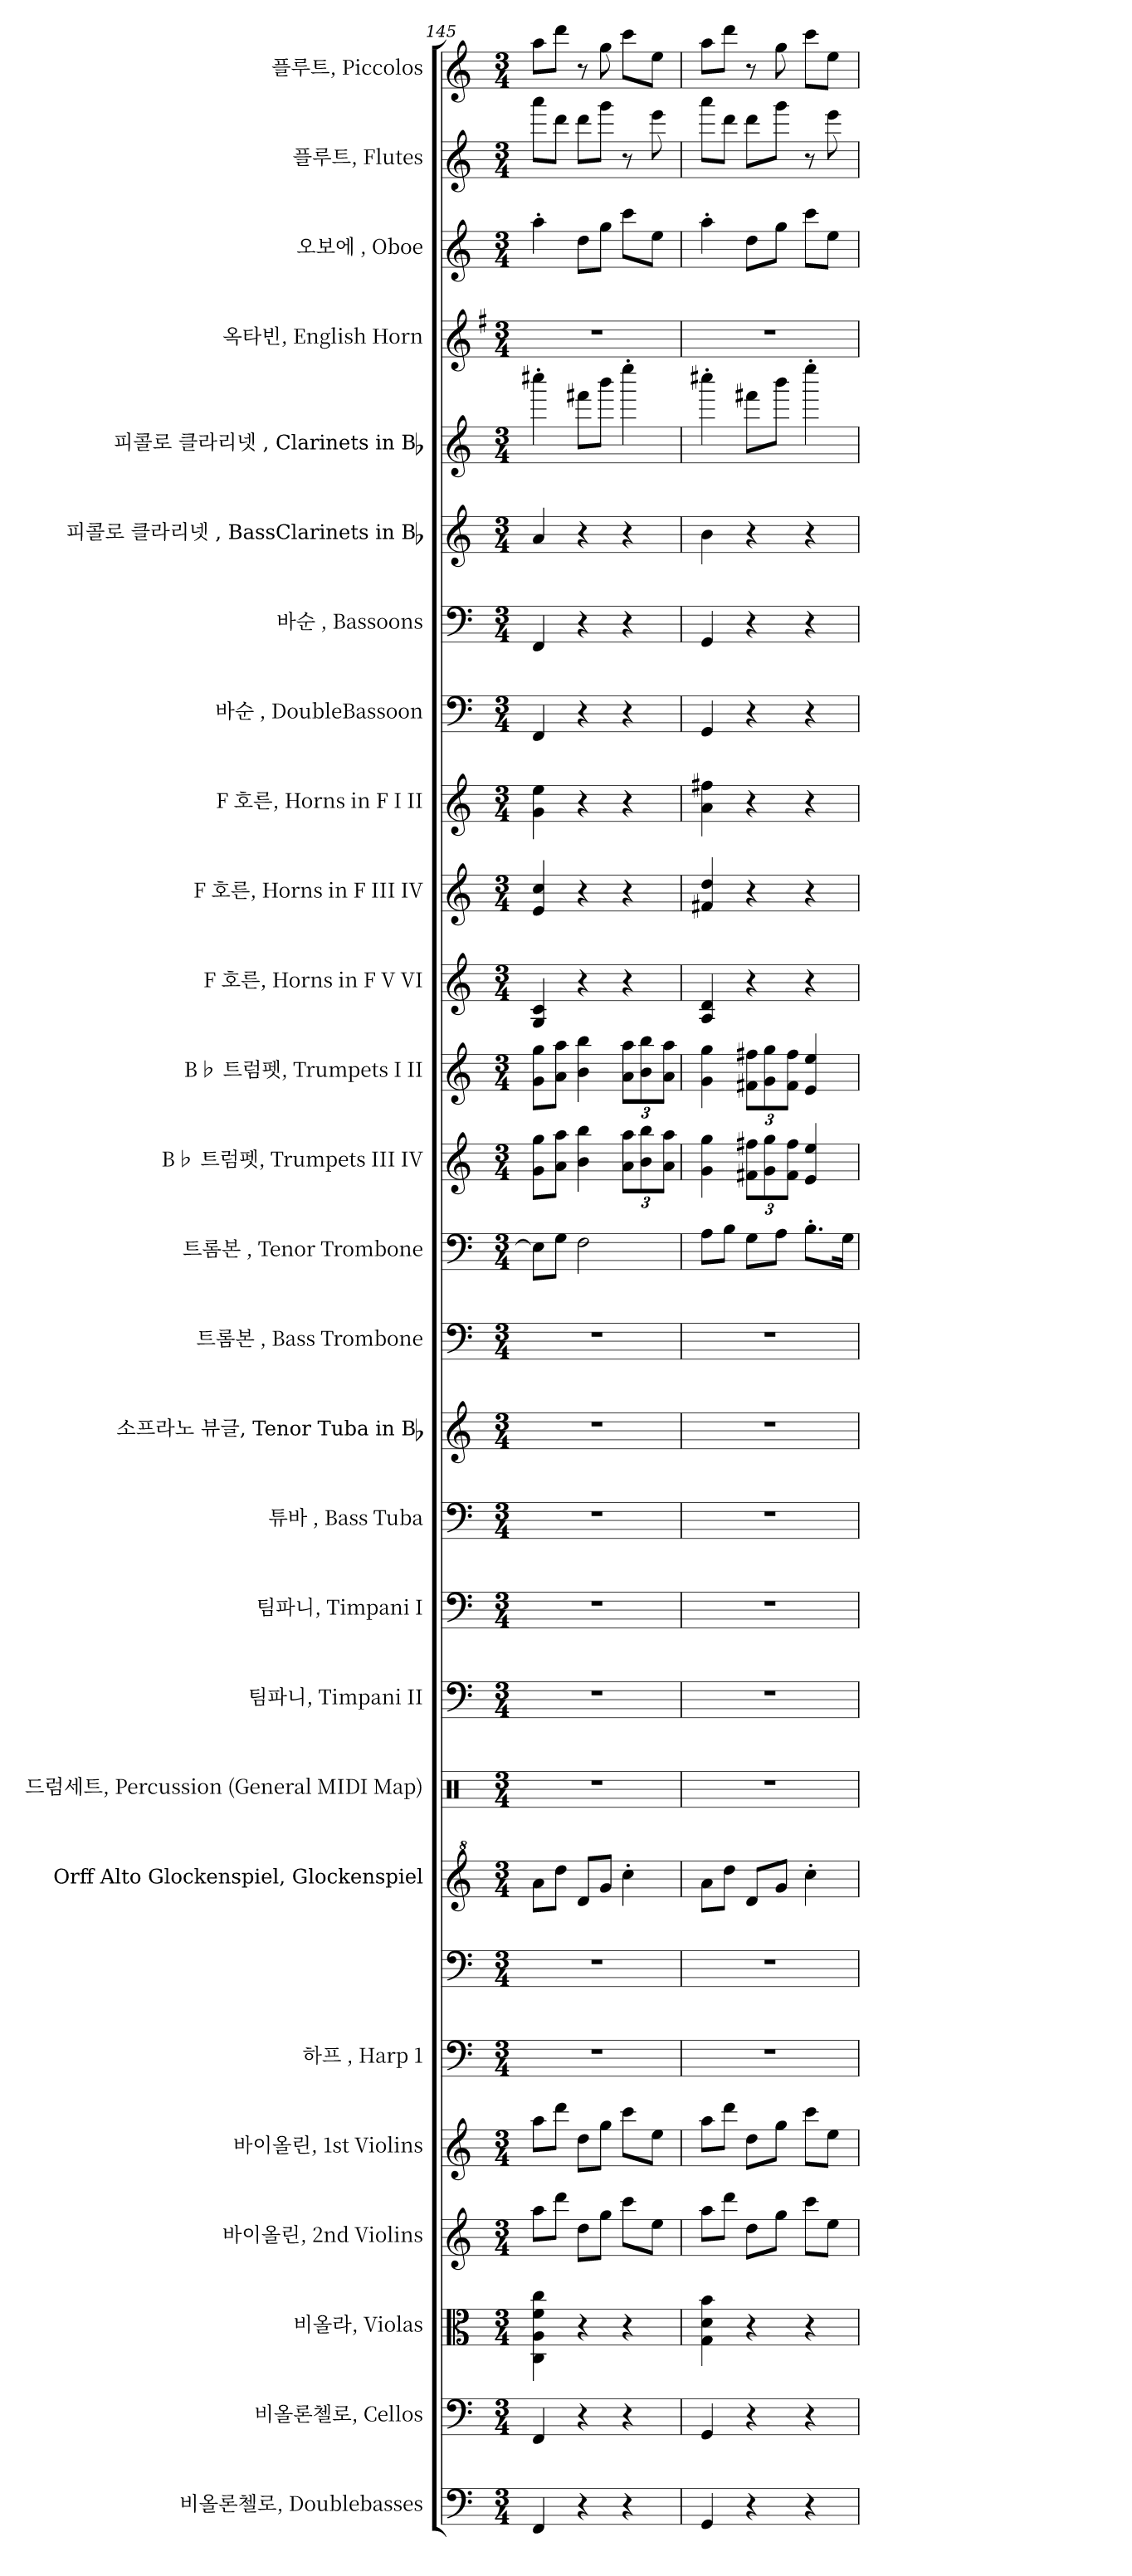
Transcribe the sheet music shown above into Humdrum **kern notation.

**kern	**kern	**kern	**kern	**kern	**kern	**kern	**kern	**kern	**kern	**kern	**kern	**kern	**kern	**kern	**kern	**kern	**kern	**kern	**kern	**kern	**kern	**kern	**kern	**kern	**kern	**kern	**kern
*part27	*part26	*part25	*part24	*part23	*part22	*part22	*part21	*part20	*part19	*part18	*part17	*part16	*part15	*part14	*part13	*part12	*part11	*part10	*part9	*part8	*part7	*part6	*part5	*part4	*part3	*part2	*part1
*staff28	*staff27	*staff26	*staff25	*staff24	*staff23	*staff22	*staff21	*staff20	*staff19	*staff18	*staff17	*staff16	*staff15	*staff14	*staff13	*staff12	*staff11	*staff10	*staff9	*staff8	*staff7	*staff6	*staff5	*staff4	*staff3	*staff2	*staff1
*I"비올론첼로, Doublebasses	*I"비올론첼로, Cellos	*I"비올라, Violas	*I"바이올린, 2nd Violins	*I"바이올린, 1st Violins	*I"하프 , Harp 1	*	*I"Orff Alto Glockenspiel, Glockenspiel	*I"드럼세트, Percussion (General MIDI Map)	*I"팀파니, Timpani II	*I"팀파니, Timpani I	*I"튜바 , Bass Tuba	*I"소프라노 뷰글, Tenor Tuba in Bb	*I"트롬본 , Bass Trombone	*I"트롬본 , Tenor Trombone	*I"B♭ 트럼펫, Trumpets III IV	*I"B♭ 트럼펫, Trumpets I II	*I"F 호른, Horns in F  V  VI	*I"F 호른, Horns in F III IV	*I"F 호른, Horns in F  I  II	*I"바순 , DoubleBassoon	*I"바순 , Bassoons	*I"피콜로 클라리넷 , BassClarinets in Bb	*I"피콜로 클라리넷 , Clarinets in Bb	*I"옥타빈, English Horn	*I"오보에 , Oboe	*I"플루트, Flutes	*I"플루트, Piccolos
*	*	*I'Vlas.	*I'Vlns.	*I'Vlns.	*I'Hrp.	*	*I'O. A. Glk.	*	*I'Timp.	*I'Timp.	*I'Tba.	*	*I'Tbn.	*I'Tbn.	*I'B♭ Tpt.	*I'B♭ Tpt.	*I'F Hn.	*I'F Hn.	*I'F Hn.	*	*I'Bsn.	*	*	*	*I'Ob.	*I'Fl.	*
*clefF4	*clefF4	*clefC3	*clefG2	*clefG2	*clefF4	*clefF4	*clefG^2	*clefX	*clefF4	*clefF4	*clefF4	*clefG2	*clefF4	*clefF4	*clefG2	*clefG2	*clefG2	*clefG2	*clefG2	*clefF4	*clefF4	*clefG2	*clefG2	*clefG2	*clefG2	*clefG2	*clefG2
*	*	*	*	*	*	*	*	*	*	*	*	*	*	*	*ITrd1c2	*ITrd1c2	*ITrd4c7	*ITrd4c7	*ITrd4c7	*	*	*ITrd-5c-8	*ITrd-5c-8	*ITrd4c7	*	*	*
*k[]	*k[]	*k[]	*k[]	*k[]	*k[]	*k[]	*k[]	*k[]	*k[]	*k[]	*k[]	*k[]	*k[]	*k[]	*k[b-e-]	*k[b-e-]	*k[b-]	*k[b-]	*k[b-]	*k[]	*k[]	*k[b-e-a-d-]	*k[b-e-a-d-]	*k[]	*k[]	*k[]	*k[]
*M3/4	*M3/4	*M3/4	*M3/4	*M3/4	*M3/4	*M3/4	*M3/4	*M3/4	*M3/4	*M3/4	*M3/4	*M3/4	*M3/4	*M3/4	*M3/4	*M3/4	*M3/4	*M3/4	*M3/4	*M3/4	*M3/4	*M3/4	*M3/4	*M3/4	*M3/4	*M3/4	*M3/4
=145	=145	=145	=145	=145	=145	=145	=145	=145	=145	=145	=145	=145	=145	=145	=145	=145	=145	=145	=145	=145	=145	=145	=145	=145	=145	=145	=145
4FF/	4FF/	4C\ 4A\ 4f\ 4cc\	8aa\L	8aa\L	2.r	2.r	8aa\L	2.r	2.r	2.r	2.r	2.r	2.r	8E\L]	8f\ 8ff\L	8f\ 8ff\L	4C/ 4F/	4A/ 4f/	4c\ 4a\	4FF/	4FF/	4ff/	4aaaan'\	2.r	4aa'\	8aaa\L	8aa\L
.	.	.	8ddd\J	8ddd\J	.	.	8ddd\J	.	.	.	.	.	.	8G\J	8g\ 8gg\J	8g\ 8gg\J	.	.	.	.	.	.	.	.	.	8ddd\J	8ddd\J
4r	4r	4r	8dd\L	8dd\L	.	.	8dd/L	.	.	.	.	.	.	2F\	4a\ 4aa\	4a\ 4aa\	4r	4r	4r	4r	4r	4r	8ddddn\L	.	8dd\L	8ddd\L	8r
.	.	.	8gg\J	8gg\J	.	.	8gg/J	.	.	.	.	.	.	.	.	.	.	.	.	.	.	.	8gggg\J	.	8gg\J	8ggg\J	8gg\
*	*	*	*	*	*	*	*	*	*	*	*	*	*	*	*Xbrackettup	*Xbrackettup	*	*	*	*	*	*	*	*	*	*	*
4r	4r	4r	8ccc\L	8ccc\L	.	.	4ccc'\	.	.	.	.	.	.	.	12g\ 12gg\L	12g\ 12gg\L	4r	4r	4r	4r	4r	4r	4ccccc'\	.	8ccc\L	8r	8ccc\L
.	.	.	.	.	.	.	.	.	.	.	.	.	.	.	12a\ 12aa\	12a\ 12aa\	.	.	.	.	.	.	.	.	.	.	.
.	.	.	8ee\J	8ee\J	.	.	.	.	.	.	.	.	.	.	.	.	.	.	.	.	.	.	.	.	8ee\J	8eee\	8ee\J
.	.	.	.	.	.	.	.	.	.	.	.	.	.	.	12g\ 12gg\J	12g\ 12gg\J	.	.	.	.	.	.	.	.	.	.	.
!!LO:PB:g=z
=146	=146	=146	=146	=146	=146	=146	=146	=146	=146	=146	=146	=146	=146	=146	=146	=146	=146	=146	=146	=146	=146	=146	=146	=146	=146	=146	=146
4GG/	4GG/	4G\ 4d\ 4b\	8aa\L	8aa\L	2.r	2.r	8aa\L	2.r	2.r	2.r	2.r	2.r	2.r	8A\L	4f\ 4ff\	4f\ 4ff\	4D/ 4G/	4Bn/ 4g/	4d\ 4bn\	4GG/	4GG/	4gg\	4aaaan'\	2.r	4aa'\	8aaa\L	8aa\L
.	.	.	8ddd\J	8ddd\J	.	.	8ddd\J	.	.	.	.	.	.	8B\J	.	.	.	.	.	.	.	.	.	.	.	8ddd\J	8ddd\J
4r	4r	4r	8dd\L	8dd\L	.	.	8dd/L	.	.	.	.	.	.	8G\L	12en\ 12een\L	12en\ 12een\L	4r	4r	4r	4r	4r	4r	8ddddn\L	.	8dd\L	8ddd\L	8r
.	.	.	.	.	.	.	.	.	.	.	.	.	.	.	12f\ 12ff\	12f\ 12ff\	.	.	.	.	.	.	.	.	.	.	.
.	.	.	8gg\J	8gg\J	.	.	8gg/J	.	.	.	.	.	.	8A\J	.	.	.	.	.	.	.	.	8gggg\J	.	8gg\J	8ggg\J	8gg\
.	.	.	.	.	.	.	.	.	.	.	.	.	.	.	12e\ 12ee\J	12e\ 12ee\J	.	.	.	.	.	.	.	.	.	.	.
4r	4r	4r	8ccc\L	8ccc\L	.	.	4ccc'\	.	.	.	.	.	.	8.B'\L	4d/ 4dd/	4d/ 4dd/	4r	4r	4r	4r	4r	4r	4ccccc'\	.	8ccc\L	8r	8ccc\L
.	.	.	8ee\J	8ee\J	.	.	.	.	.	.	.	.	.	.	.	.	.	.	.	.	.	.	.	.	8ee\J	8eee\	8ee\J
.	.	.	.	.	.	.	.	.	.	.	.	.	.	16G\Jk	.	.	.	.	.	.	.	.	.	.	.	.	.
=	=	=	=	=	=	=	=	=	=	=	=	=	=	=	=	=	=	=	=	=	=	=	=	=	=	=	=
*-	*-	*-	*-	*-	*-	*-	*-	*-	*-	*-	*-	*-	*-	*-	*-	*-	*-	*-	*-	*-	*-	*-	*-	*-	*-	*-	*-
